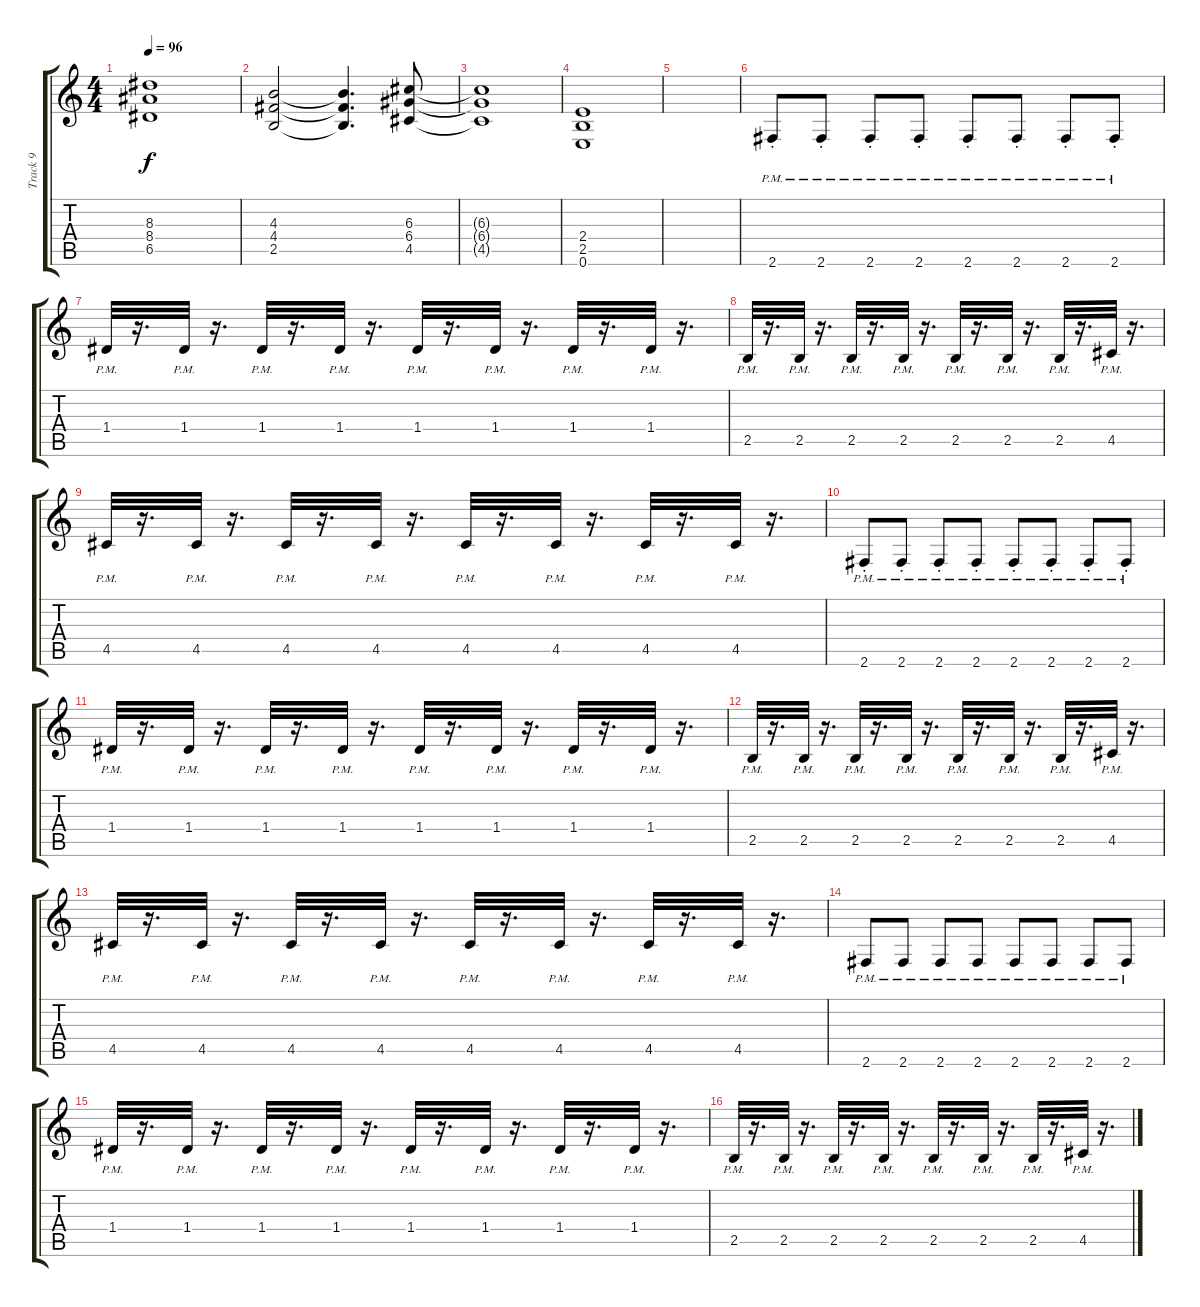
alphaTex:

\track ("Track 9" "Track 9") {instrument electricguitarmuted}
\staff {score tabs}
\tuning (E4 B3 G3 D3 A2 E2) {hide}
\ts (4 4)
\tempo 96
\clef g2
\ks c
(8.3{t} 8.4{t} 6.5{t}).1{dy f} |
(4.3 4.4 2.5).2 (4.3{t} 4.4{t} 2.5{t}).4{d} (6.3 6.4 4.5).8 |
(6.3{t} 6.4{t} 4.5{t}).1 |
(2.4 2.5 0.6).1 |
|
2.6{pm st}.8 2.6{pm st}.8 2.6{pm st}.8 2.6{pm st}.8 2.6{pm st}.8 2.6{pm st}.8 2.6{pm st}.8 2.6{pm st}.8 |
1.4{pm}.32 r.16{d} 1.4{pm}.32 r.16{d} 1.4{pm}.32 r.16{d} 1.4{pm}.32 r.16{d} 1.4{pm}.32 r.16{d} 1.4{pm}.32 r.16{d} 1.4{pm}.32 r.16{d} 1.4{pm}.32 r.16{d} |
2.5{pm}.32 r.16{d} 2.5{pm}.32 r.16{d} 2.5{pm}.32 r.16{d} 2.5{pm}.32 r.16{d} 2.5{pm}.32 r.16{d} 2.5{pm}.32 r.16{d} 2.5{pm}.32 r.16{d} 4.5{pm}.32 r.16{d} |
4.5{pm}.32 r.16{d} 4.5{pm}.32 r.16{d} 4.5{pm}.32 r.16{d} 4.5{pm}.32 r.16{d} 4.5{pm}.32 r.16{d} 4.5{pm}.32 r.16{d} 4.5{pm}.32 r.16{d} 4.5{pm}.32 r.16{d} |
2.6{pm st}.8 2.6{pm st}.8 2.6{pm st}.8 2.6{pm st}.8 2.6{pm st}.8 2.6{pm st}.8 2.6{pm st}.8 2.6{pm st}.8 |
1.4{pm}.32 r.16{d} 1.4{pm}.32 r.16{d} 1.4{pm}.32 r.16{d} 1.4{pm}.32 r.16{d} 1.4{pm}.32 r.16{d} 1.4{pm}.32 r.16{d} 1.4{pm}.32 r.16{d} 1.4{pm}.32 r.16{d} |
2.5{pm}.32 r.16{d} 2.5{pm}.32 r.16{d} 2.5{pm}.32 r.16{d} 2.5{pm}.32 r.16{d} 2.5{pm}.32 r.16{d} 2.5{pm}.32 r.16{d} 2.5{pm}.32 r.16{d} 4.5{pm}.32 r.16{d} |
4.5{pm}.32 r.16{d} 4.5{pm}.32 r.16{d} 4.5{pm}.32 r.16{d} 4.5{pm}.32 r.16{d} 4.5{pm}.32 r.16{d} 4.5{pm}.32 r.16{d} 4.5{pm}.32 r.16{d} 4.5{pm}.32 r.16{d} |
2.6{pm}.8 2.6{pm}.8 2.6{pm}.8 2.6{pm}.8 2.6{pm}.8 2.6{pm}.8 2.6{pm}.8 2.6{pm}.8 |
1.4{pm}.32 r.16{d} 1.4{pm}.32 r.16{d} 1.4{pm}.32 r.16{d} 1.4{pm}.32 r.16{d} 1.4{pm}.32 r.16{d} 1.4{pm}.32 r.16{d} 1.4{pm}.32 r.16{d} 1.4{pm}.32 r.16{d} |
2.5{pm}.32 r.16{d} 2.5{pm}.32 r.16{d} 2.5{pm}.32 r.16{d} 2.5{pm}.32 r.16{d} 2.5{pm}.32 r.16{d} 2.5{pm}.32 r.16{d} 2.5{pm}.32 r.16{d} 4.5{pm}.32 r.16{d}
